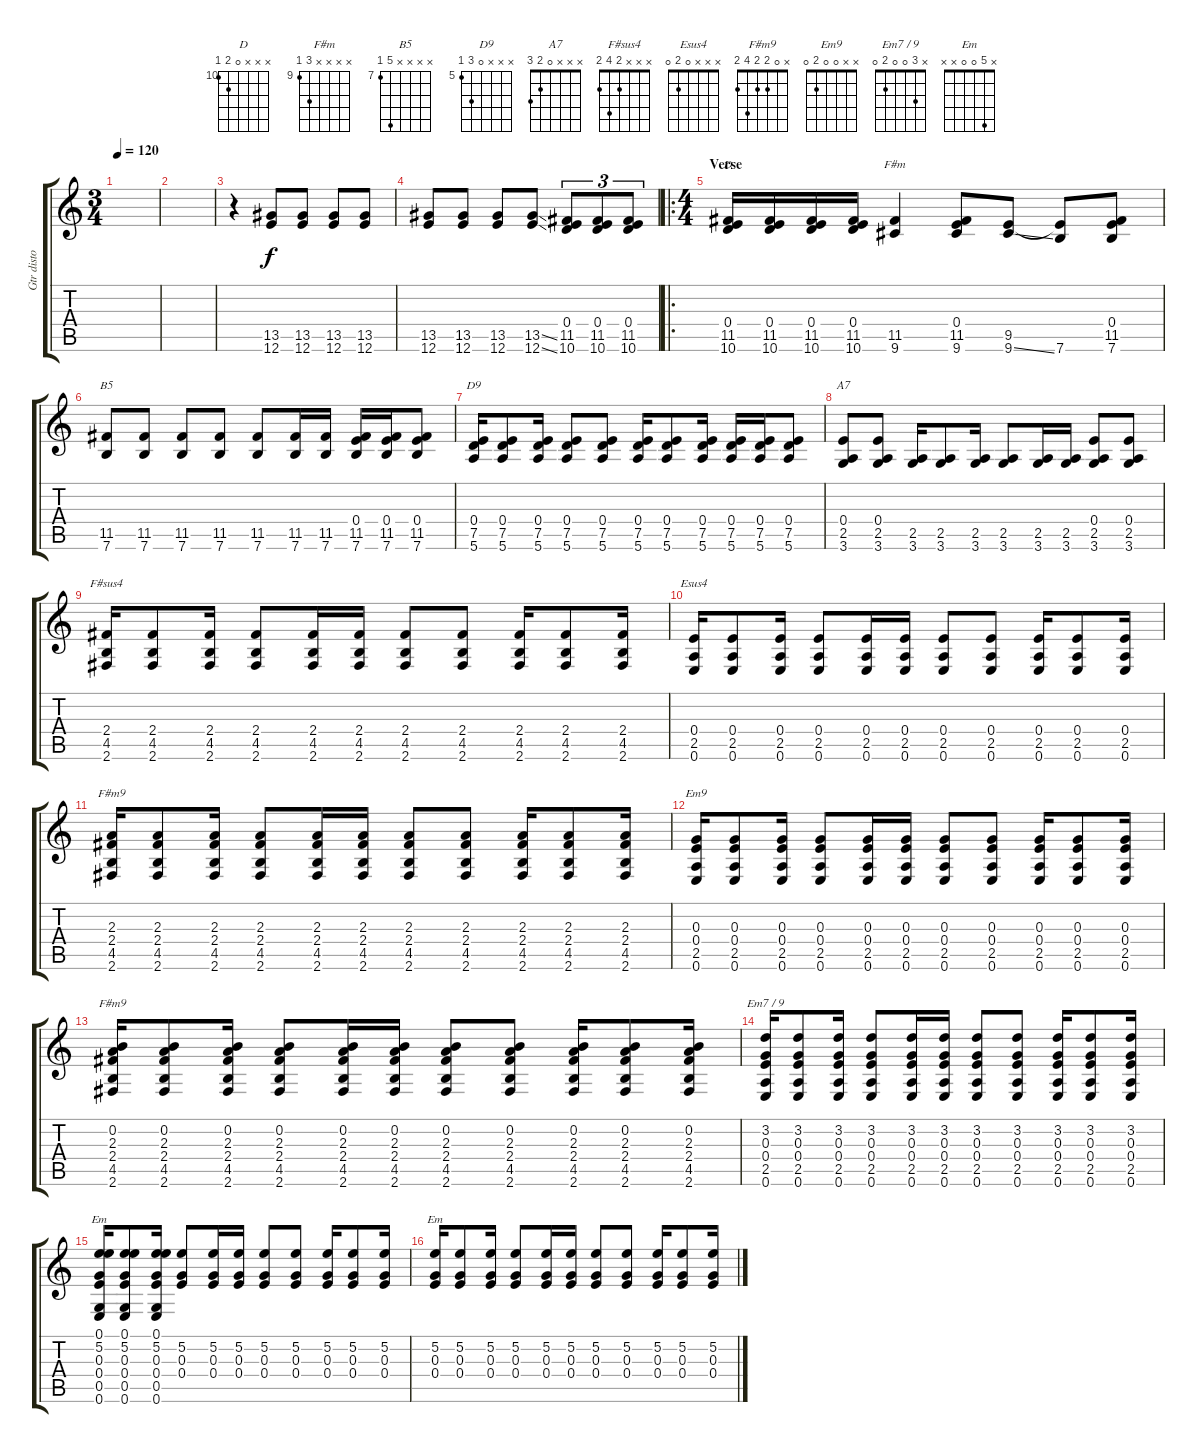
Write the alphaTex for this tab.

\track ("Gtr disto" "Gtr disto") {instrument distortionguitar}
\staff {score tabs}
\tuning (E4 B3 G3 E3 G2 E2) {hide}
\chord ("D" x x x 0 11 10) {firstfret 10}
\chord ("F#m" x x x x 11 9) {firstfret 9}
\chord ("B5" x x x x 11 7) {firstfret 7}
\chord ("D9" x x x 0 7 5) {firstfret 5}
\chord ("A7" x x x 0 2 3)
\chord ("F#sus4" x x x 2 4 2)
\chord ("Esus4" x x x 0 2 0)
\chord ("F#m9" x x 2 2 4 2)
\chord ("Em9" x x 0 0 2 0)
\chord ("F#m9" x 0 2 2 4 2)
\chord ("Em7 / 9" x 3 0 0 2 0)
\chord ("Em" 0 5 0 0 0 0)
\chord ("Em" x 5 0 0 x x)
\ts (3 4)
\tempo 120
\clef g2
\ks c
|
|
r.4 (13.5 12.6).8 (13.5 12.6).8 (13.5 12.6).8 (13.5 12.6).8 |
(13.5 12.6).8 (13.5 12.6).8 (13.5 12.6).8 (13.5{ss} 12.6{ss}).8 (0.4 11.5 10.6).8{tu (3 2)} (0.4 11.5 10.6).8{tu (3 2)} (0.4 11.5 10.6).8{tu (3 2)} |
\ro
\ts (4 4)
\section ("" "Verse")
(0.4 11.5 10.6).16{ch "D"} (0.4 11.5 10.6).16 (0.4 11.5 10.6).16 (0.4 11.5 10.6).16 (11.5 9.6).4{ch "F#m"} (0.4 11.5 9.6).8 (9.5 9.6{ss}).8 (9.5{t} 7.6).8 (0.4 11.5 7.6).8 |
(11.5 7.6).8{ch "B5"} (11.5 7.6).8 (11.5 7.6).8 (11.5 7.6).8 (11.5 7.6).8 (11.5 7.6).16 (11.5 7.6).16 (0.4 11.5 7.6).16 (0.4 11.5 7.6).16 (0.4 11.5 7.6).8 |
(0.4 7.5 5.6).16{ch "D9"} (0.4 7.5 5.6).8 (0.4 7.5 5.6).16 (0.4 7.5 5.6).8 (0.4 7.5 5.6).8 (0.4 7.5 5.6).16 (0.4 7.5 5.6).8 (0.4 7.5 5.6).16 (0.4 7.5 5.6).16 (0.4 7.5 5.6).16 (0.4 7.5 5.6).8 |
(0.4 2.5 3.6).8{ch "A7"} (0.4 2.5 3.6).8 (2.5 3.6).16 (2.5 3.6).8 (2.5 3.6).16 (2.5 3.6).8 (2.5 3.6).16 (2.5 3.6).16 (0.4 2.5 3.6).8 (0.4 2.5 3.6).8 |
(2.4 4.5 2.6).16{ch "F#sus4"} (2.4 4.5 2.6).8 (2.4 4.5 2.6).16 (2.4 4.5 2.6).8 (2.4 4.5 2.6).16 (2.4 4.5 2.6).16 (2.4 4.5 2.6).8 (2.4 4.5 2.6).8 (2.4 4.5 2.6).16 (2.4 4.5 2.6).8 (2.4 4.5 2.6).16 |
(0.4 2.5 0.6).16{ch "Esus4"} (0.4 2.5 0.6).8 (0.4 2.5 0.6).16 (0.4 2.5 0.6).8 (0.4 2.5 0.6).16 (0.4 2.5 0.6).16 (0.4 2.5 0.6).8 (0.4 2.5 0.6).8 (0.4 2.5 0.6).16 (0.4 2.5 0.6).8 (0.4 2.5 0.6).16 |
(2.3 2.4 4.5 2.6).16{ch "F#m9"} (2.3 2.4 4.5 2.6).8 (2.3 2.4 4.5 2.6).16 (2.3 2.4 4.5 2.6).8 (2.3 2.4 4.5 2.6).16 (2.3 2.4 4.5 2.6).16 (2.3 2.4 4.5 2.6).8 (2.3 2.4 4.5 2.6).8 (2.3 2.4 4.5 2.6).16 (2.3 2.4 4.5 2.6).8 (2.3 2.4 4.5 2.6).16 |
(0.3 0.4 2.5 0.6).16{ch "Em9"} (0.3 0.4 2.5 0.6).8 (0.3 0.4 2.5 0.6).16 (0.3 0.4 2.5 0.6).8 (0.3 0.4 2.5 0.6).16 (0.3 0.4 2.5 0.6).16 (0.3 0.4 2.5 0.6).8 (0.3 0.4 2.5 0.6).8 (0.3 0.4 2.5 0.6).16 (0.3 0.4 2.5 0.6).8 (0.3 0.4 2.5 0.6).16 |
(0.2 2.3 2.4 4.5 2.6).16{ch "F#m9"} (0.2 2.3 2.4 4.5 2.6).8 (0.2 2.3 2.4 4.5 2.6).16 (0.2 2.3 2.4 4.5 2.6).8 (0.2 2.3 2.4 4.5 2.6).16 (0.2 2.3 2.4 4.5 2.6).16 (0.2 2.3 2.4 4.5 2.6).8 (0.2 2.3 2.4 4.5 2.6).8 (0.2 2.3 2.4 4.5 2.6).16 (0.2 2.3 2.4 4.5 2.6).8 (0.2 2.3 2.4 4.5 2.6).16 |
(3.2 0.3 0.4 2.5 0.6).16{ch "Em7 / 9"} (3.2 0.3 0.4 2.5 0.6).8 (3.2 0.3 0.4 2.5 0.6).16 (3.2 0.3 0.4 2.5 0.6).8 (3.2 0.3 0.4 2.5 0.6).16 (3.2 0.3 0.4 2.5 0.6).16 (3.2 0.3 0.4 2.5 0.6).8 (3.2 0.3 0.4 2.5 0.6).8 (3.2 0.3 0.4 2.5 0.6).16 (3.2 0.3 0.4 2.5 0.6).8 (3.2 0.3 0.4 2.5 0.6).16 |
(0.1 5.2 0.3 0.4 0.5 0.6).16{ch "Em"} (0.1 5.2 0.3 0.4 0.5 0.6).8 (0.1 5.2 0.3 0.4 0.5 0.6).16 (5.2 0.3 0.4).8 (5.2 0.3 0.4).16 (5.2 0.3 0.4).16 (5.2 0.3 0.4).8 (5.2 0.3 0.4).8 (5.2 0.3 0.4).16 (5.2 0.3 0.4).8 (5.2 0.3 0.4).16 |
(5.2 0.3 0.4).16{ch "Em"} (5.2 0.3 0.4).8 (5.2 0.3 0.4).16 (5.2 0.3 0.4).8 (5.2 0.3 0.4).16 (5.2 0.3 0.4).16 (5.2 0.3 0.4).8 (5.2 0.3 0.4).8 (5.2 0.3 0.4).16 (5.2 0.3 0.4).8 (5.2 0.3 0.4).16
